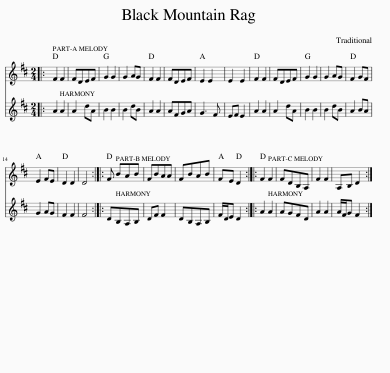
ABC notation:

X:1
%%score 1 2
L:1/8
M:2/4
I:linebreak $
K:D
V:1 treble
V:2 treble
V:1
|: F2 F2 | FDEF | G2 G2 | G2 AG | F2 F2 | %5
 FDEF | E2 E2 | E2 E2 | F2 F2 | FDEF | %10
 G2 G2 | G2 AG | F2 GF |$ E2 FE | D2 D2 | %15
 D4 :: F BAB | FBAA | FBAB | FE D2 :: %20
 F2 F2 | FDB,A, | F2 F2 | A,B, D2 :| %24
V:2
|: A2 A2 | A2 dA | B2 B2 | B2 dB | A2 A2 | %5
 AFGA | G3 F | EF E2 | A2 A2 | A2 dA | %10
 B2 B2 | B2 dB | A2 BA |$ G2 AG | F2 F2 | %15
 F4 :: DB,A,B, | DF F2 | DB,A,B, | F/D/E D2 :: %20
 A2 A2 | AGFD | A2 A2 | A/F/G F2 :| %24
